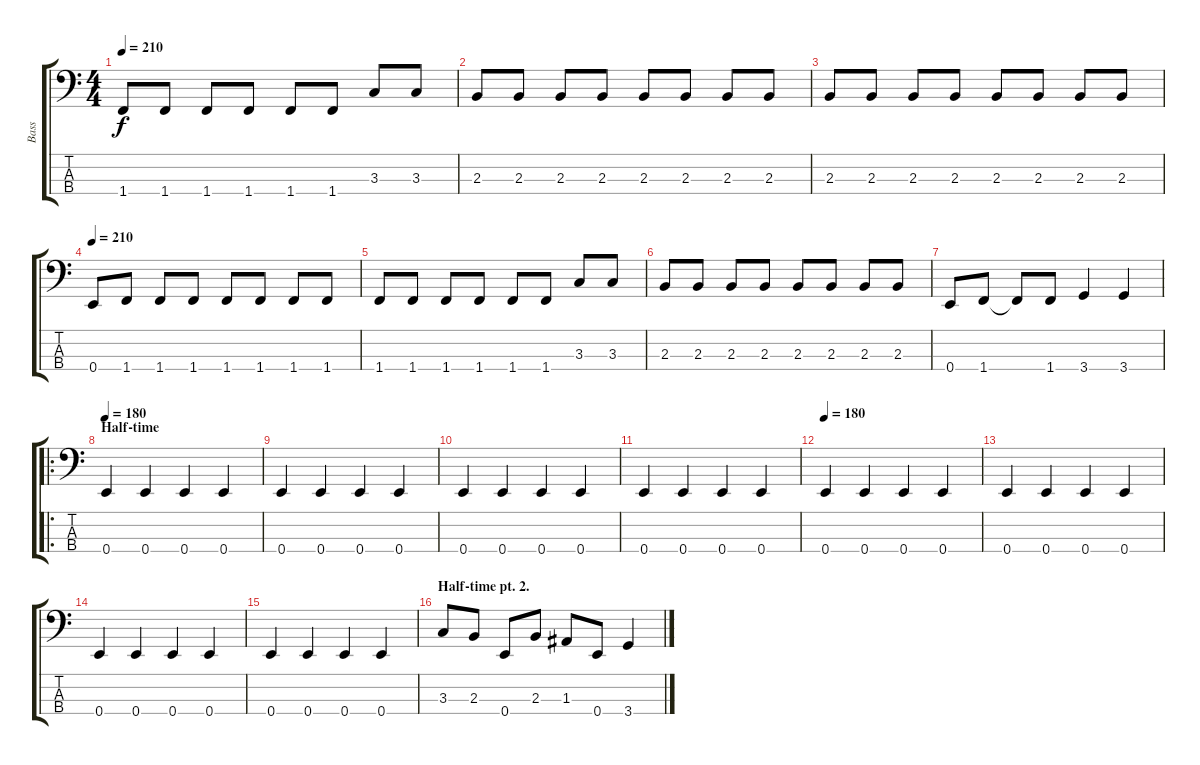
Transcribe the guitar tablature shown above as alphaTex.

\track ("Bass" "Bass") {instrument electricbasspick}
\staff {score tabs}
\tuning (G2 D2 A1 E1) {hide}
\ts (4 4)
\tempo 210
\clef f4
\ks c
1.4.8{dy f} 1.4.8 1.4.8 1.4.8 1.4.8 1.4.8 3.3.8 3.3.8 |
2.3.8 2.3.8 2.3.8 2.3.8 2.3.8 2.3.8 2.3.8 2.3.8 |
2.3.8 2.3.8 2.3.8 2.3.8 2.3.8 2.3.8 2.3.8 2.3.8 |
\tempo 210
0.4.8 1.4.8 1.4.8 1.4.8 1.4.8 1.4.8 1.4.8 1.4.8 |
1.4.8 1.4.8 1.4.8 1.4.8 1.4.8 1.4.8 3.3.8 3.3.8 |
2.3.8 2.3.8 2.3.8 2.3.8 2.3.8 2.3.8 2.3.8 2.3.8 |
0.4.8 1.4.8 1.4{t}.8 1.4.8 3.4.4 3.4.4 |
\ro
\section ("" "Half-time")
\tempo 180
0.4.4 0.4.4 0.4.4 0.4.4 |
0.4.4 0.4.4 0.4.4 0.4.4 |
0.4.4 0.4.4 0.4.4 0.4.4 |
0.4.4 0.4.4 0.4.4 0.4.4 |
\tempo 180
0.4.4 0.4.4 0.4.4 0.4.4 |
0.4.4 0.4.4 0.4.4 0.4.4 |
0.4.4 0.4.4 0.4.4 0.4.4 |
0.4.4 0.4.4 0.4.4 0.4.4 |
\section ("" "Half-time pt. 2.")
3.3.8 2.3.8 0.4.8 2.3.8 1.3.8 0.4.8 3.4.4
